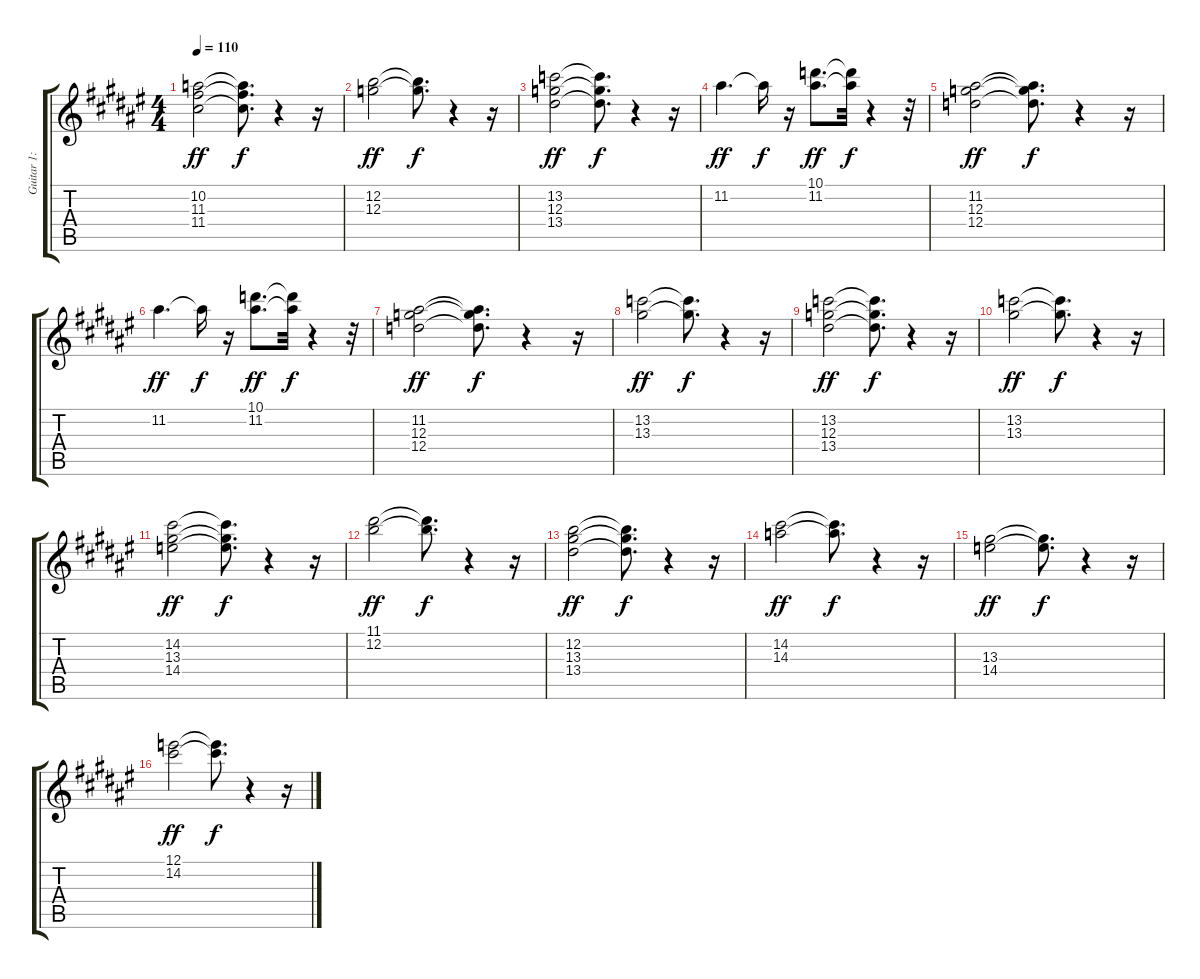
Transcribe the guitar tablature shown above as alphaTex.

\track ("Guitar 1: Eddie Martinez" "Guitar 1: ") {instrument electricguitarjazz}
\staff {score tabs}
\tuning (E4 B3 G3 D3 A2 E2) {hide}
\ts (4 4)
\tempo 110
\clef g2
\ks f#
(10.2 11.3 11.4).2{dy ff} (10.2{t} 11.3{t} 11.4{t}).8{d dy f} r.4 r.16 |
(12.2 12.3).2{dy ff} (12.2{t} 12.3{t}).8{d dy f} r.4 r.16 |
(13.2 12.3 13.4).2{dy ff} (13.2{t} 12.3{t} 13.4{t}).8{d dy f} r.4 r.16 |
11.2.4{d dy ff} 11.2{t}.16{dy f} r.16 (10.1 11.2).8{d dy ff} (10.1{t} 11.2{t}).32{dy f} r.4 r.32 |
(11.2 12.3 12.4).2{dy ff} (11.2{t} 12.3{t} 12.4{t}).8{d dy f} r.4 r.16 |
11.2.4{d dy ff} 11.2{t}.16{dy f} r.16 (10.1 11.2).8{d dy ff} (10.1{t} 11.2{t}).32{dy f} r.4 r.32 |
(11.2 12.3 12.4).2{dy ff} (11.2{t} 12.3{t} 12.4{t}).8{d dy f} r.4 r.16 |
(13.2 13.3).2{dy ff} (13.2{t} 13.3{t}).8{d dy f} r.4 r.16 |
(13.2 12.3 13.4).2{dy ff} (13.2{t} 12.3{t} 13.4{t}).8{d dy f} r.4 r.16 |
(13.2 13.3).2{dy ff} (13.2{t} 13.3{t}).8{d dy f} r.4 r.16 |
(14.2 13.3 14.4).2{dy ff} (14.2{t} 13.3{t} 14.4{t}).8{d dy f} r.4 r.16 |
(11.1 12.2).2{dy ff} (11.1{t} 12.2{t}).8{d dy f} r.4 r.16 |
(12.2 13.3 13.4).2{dy ff} (12.2{t} 13.3{t} 13.4{t}).8{d dy f} r.4 r.16 |
(14.2 14.3).2{dy ff} (14.2{t} 14.3{t}).8{d dy f} r.4 r.16 |
(13.3 14.4).2{dy ff} (13.3{t} 14.4{t}).8{d dy f} r.4 r.16 |
(12.1 14.2).2{dy ff} (12.1{t} 14.2{t}).8{d dy f} r.4 r.16
